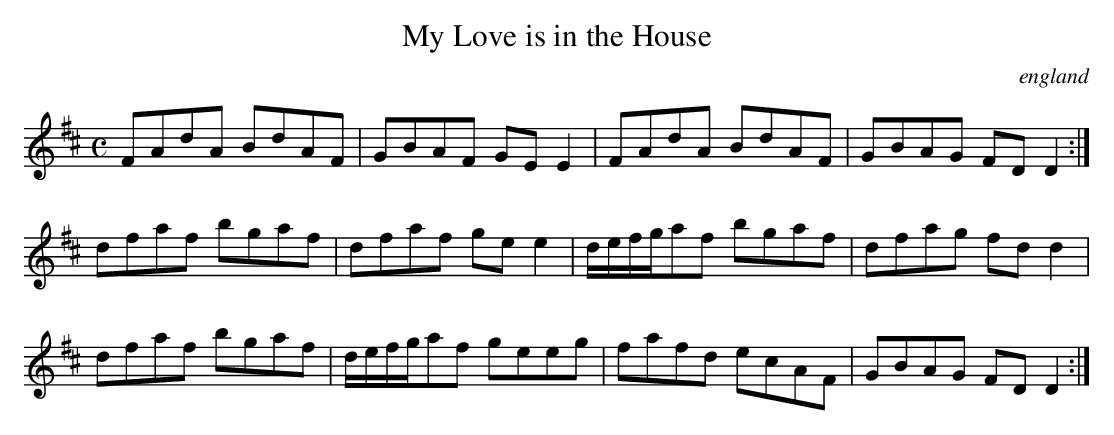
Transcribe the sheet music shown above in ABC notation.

X:1
T:My Love is in the House
O:england
L:1/8
M:C
K:D
FAdA BdAF|GBAF GE E2|FAdA BdAF|GBAG FD D2:|
dfaf bgaf|dfaf ge e2|d/e/f/g/af bgaf|dfag fd d2|
dfaf bgaf|d/e/f/g/af geeg|fafd ecAF|GBAG FD D2:|
